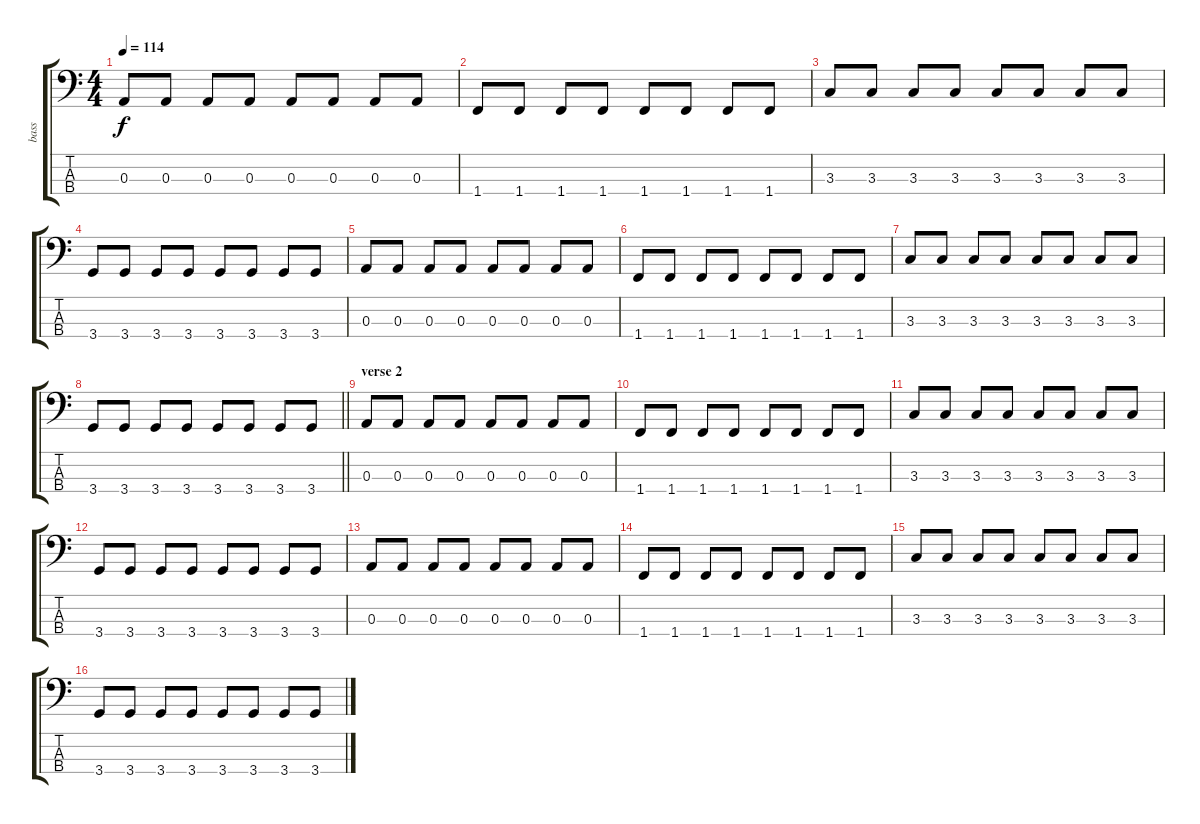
\track ("bass" "bass") {instrument electricbassfinger}
\staff {score tabs}
\tuning (G2 D2 A1 E1) {hide}
\ts (4 4)
\tempo 114
\clef f4
\ks c
0.3.8{dy f} 0.3.8 0.3.8 0.3.8 0.3.8 0.3.8 0.3.8 0.3.8 |
1.4.8 1.4.8 1.4.8 1.4.8 1.4.8 1.4.8 1.4.8 1.4.8 |
3.3.8 3.3.8 3.3.8 3.3.8 3.3.8 3.3.8 3.3.8 3.3.8 |
3.4.8 3.4.8 3.4.8 3.4.8 3.4.8 3.4.8 3.4.8 3.4.8 |
0.3.8 0.3.8 0.3.8 0.3.8 0.3.8 0.3.8 0.3.8 0.3.8 |
1.4.8 1.4.8 1.4.8 1.4.8 1.4.8 1.4.8 1.4.8 1.4.8 |
3.3.8 3.3.8 3.3.8 3.3.8 3.3.8 3.3.8 3.3.8 3.3.8 |
\barLineRight lightlight
3.4.8 3.4.8 3.4.8 3.4.8 3.4.8 3.4.8 3.4.8 3.4.8 |
\section ("" "verse 2")
0.3.8 0.3.8 0.3.8 0.3.8 0.3.8 0.3.8 0.3.8 0.3.8 |
1.4.8 1.4.8 1.4.8 1.4.8 1.4.8 1.4.8 1.4.8 1.4.8 |
3.3.8 3.3.8 3.3.8 3.3.8 3.3.8 3.3.8 3.3.8 3.3.8 |
3.4.8 3.4.8 3.4.8 3.4.8 3.4.8 3.4.8 3.4.8 3.4.8 |
0.3.8 0.3.8 0.3.8 0.3.8 0.3.8 0.3.8 0.3.8 0.3.8 |
1.4.8 1.4.8 1.4.8 1.4.8 1.4.8 1.4.8 1.4.8 1.4.8 |
3.3.8 3.3.8 3.3.8 3.3.8 3.3.8 3.3.8 3.3.8 3.3.8 |
3.4.8 3.4.8 3.4.8 3.4.8 3.4.8 3.4.8 3.4.8 3.4.8
